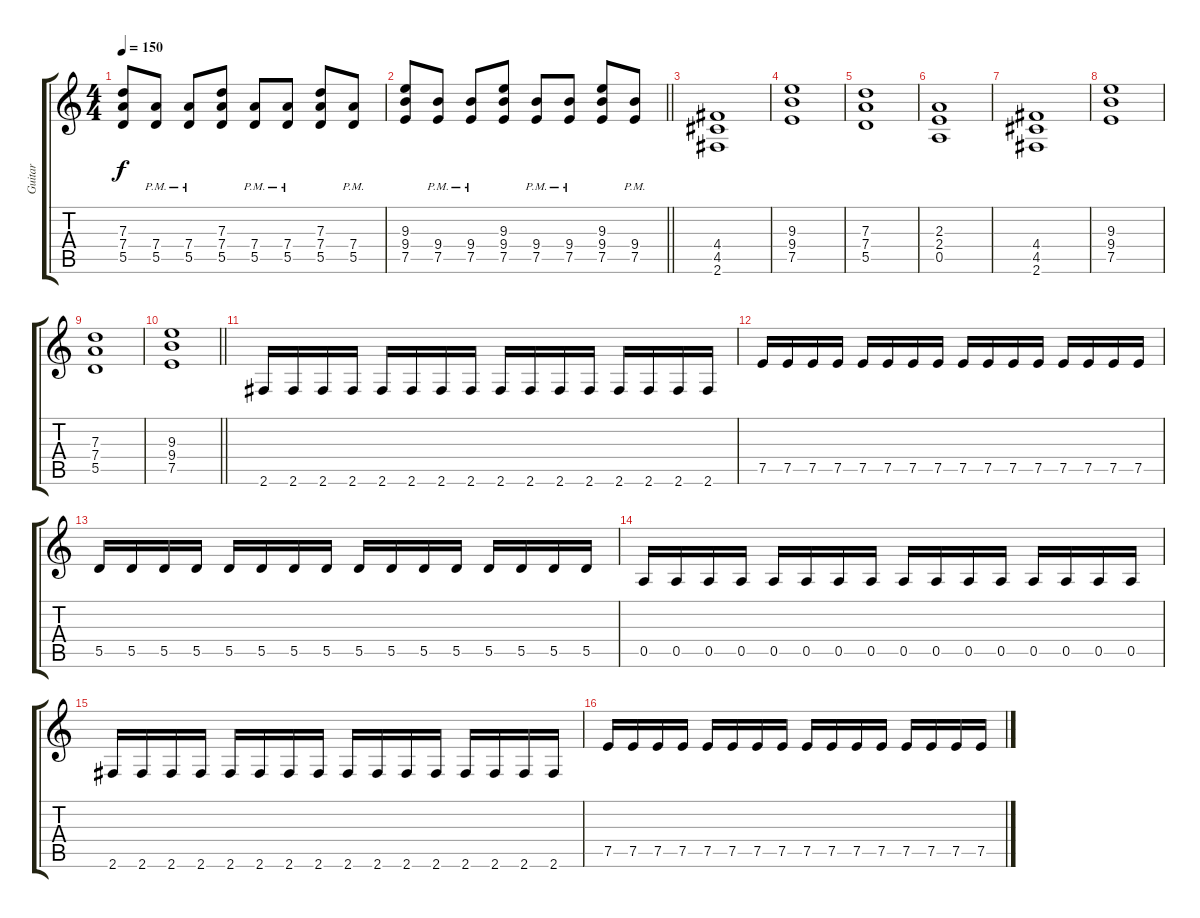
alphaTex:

\track ("Guitar" "Guitar") {instrument distortionguitar}
\staff {score tabs}
\tuning (E4 B3 G3 D3 A2 E2) {hide}
\ts (4 4)
\tempo 150
\clef g2
\ks c
(7.3 7.4 5.5).8{dy f} (7.4{pm} 5.5{pm}).8 (7.4{pm} 5.5{pm}).8 (7.3 7.4 5.5).8 (7.4{pm} 5.5{pm}).8 (7.4{pm} 5.5{pm}).8 (7.3 7.4 5.5).8 (7.4{pm} 5.5{pm}).8 |
\barLineRight lightlight
(9.3 9.4 7.5).8 (9.4{pm} 7.5{pm}).8 (9.4{pm} 7.5{pm}).8 (9.3 9.4 7.5).8 (9.4{pm} 7.5{pm}).8 (9.4{pm} 7.5{pm}).8 (9.3 9.4 7.5).8 (9.4{pm} 7.5{pm}).8 |
\section ("" "")
(4.4 4.5 2.6).1 |
(9.3 9.4 7.5).1 |
(7.3 7.4 5.5).1 |
(2.3 2.4 0.5).1 |
(4.4 4.5 2.6).1 |
(9.3 9.4 7.5).1 |
(7.3 7.4 5.5).1 |
\barLineRight lightlight
(9.3 9.4 7.5).1 |
\section ("" "")
2.6.16 2.6.16 2.6.16 2.6.16 2.6.16 2.6.16 2.6.16 2.6.16 2.6.16 2.6.16 2.6.16 2.6.16 2.6.16 2.6.16 2.6.16 2.6.16 |
7.5.16 7.5.16 7.5.16 7.5.16 7.5.16 7.5.16 7.5.16 7.5.16 7.5.16 7.5.16 7.5.16 7.5.16 7.5.16 7.5.16 7.5.16 7.5.16 |
5.5.16 5.5.16 5.5.16 5.5.16 5.5.16 5.5.16 5.5.16 5.5.16 5.5.16 5.5.16 5.5.16 5.5.16 5.5.16 5.5.16 5.5.16 5.5.16 |
0.5.16 0.5.16 0.5.16 0.5.16 0.5.16 0.5.16 0.5.16 0.5.16 0.5.16 0.5.16 0.5.16 0.5.16 0.5.16 0.5.16 0.5.16 0.5.16 |
2.6.16 2.6.16 2.6.16 2.6.16 2.6.16 2.6.16 2.6.16 2.6.16 2.6.16 2.6.16 2.6.16 2.6.16 2.6.16 2.6.16 2.6.16 2.6.16 |
7.5.16 7.5.16 7.5.16 7.5.16 7.5.16 7.5.16 7.5.16 7.5.16 7.5.16 7.5.16 7.5.16 7.5.16 7.5.16 7.5.16 7.5.16 7.5.16
